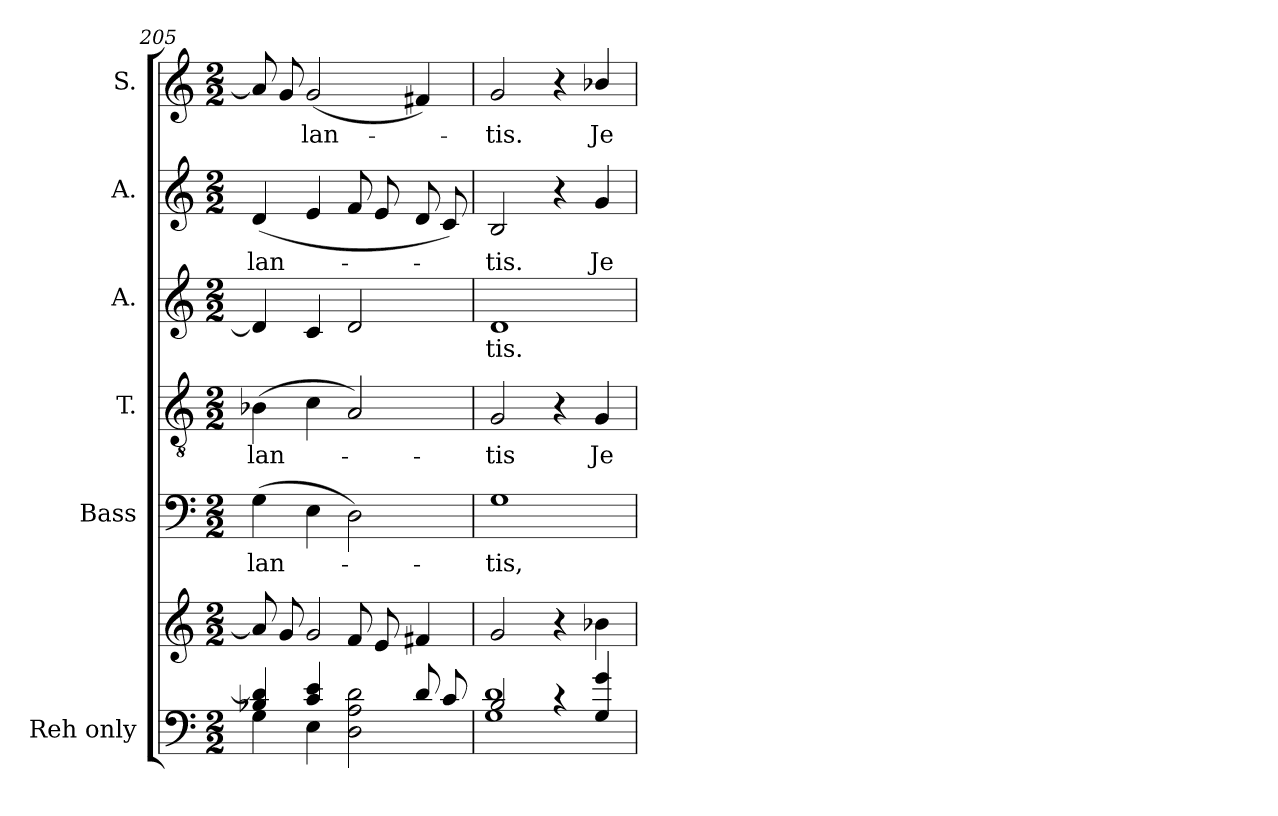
**kern	**kern	**kern	**text	**kern	**text	**kern	**text	**kern	**text	**kern	**text
*part6	*part6	*part5	*part5	*part4	*part4	*part3	*part3	*part2	*part2	*part1	*part1
*staff7	*staff6	*staff5	*staff5	*staff4	*staff4	*staff3	*staff3	*staff2	*staff2	*staff1	*staff1
*I"Reh only	*	*I"Bass	*	*I"T.	*	*I"A.	*	*I"A.	*	*I"S.	*
*	*	*I'B.	*	*	*	*	*	*	*	*	*
*clefF4	*clefG2	*clefF4	*	*clefGv2	*	*clefG2	*	*clefG2	*	*clefG2	*
*	*	*	*	*	*	*ITrd7c12	*	*ITrd7c12	*	*	*
*k[]	*k[]	*k[]	*	*k[]	*	*k[]	*	*k[]	*	*k[]	*
*C:	*C:	*C:	*	*C:	*	*C:	*	*C:	*	*C:	*
*M2/2	*M2/2	*M2/2	*	*M2/2	*	*M2/2	*	*M2/2	*	*M2/2	*
=205	=205	=205	=205	=205	=205	=205	=205	=205	=205	=205	=205
*^	*^	*	*	*	*	*	*	*	*	*	*
!	!	!	!	!	!LO:LY:b	!	!LO:LY:b	!	!	!	!LO:LY:b	!	!
4B-X/ 4d/]	4G\	8a/]	2ryy	(>4G\	-lan-	(<4B-X\	-lan-	4D/]	.	(4D/	-lan-	8a/]	.
.	.	8g/	.	.	.	.	.	.	.	.	.	8g/	.
!	!	!	!	!	!	!	!	!	!	!	!	!	!LO:LY:b
4c/ 4e/	4E\	2g/	.	4E\	.	4c\	.	4C/	.	4E/	.	(2g/	-lan-
4ryy	2D\ 2A\ 2d\	.	8f/	2D\)	.	2A/)	.	2D/	.	8F/	.	.	.
.	.	.	8e/	.	.	.	.	.	.	8E/	.	.	.
8d/	.	4f#X/	4ryy	.	.	.	.	.	.	8D/	.	4f#X/)	.
8c/	.	.	.	.	.	.	.	.	.	8C/)	.	.	.
*	*	*v	*v	*	*	*	*	*	*	*	*	*	*
=206	=206	=206	=206	=206	=206	=206	=206	=206	=206	=206	=206	=206
!	!	!	!	!LO:LY:b	!	!LO:LY:b	!	!LO:LY:b	!	!LO:LY:b	!	!LO:LY:b
2B/	1G 1d	2g/	1G	-tis,	2G/	-tis	1D	-tis.	2BB/	-tis.	2g/	-tis.
4rc	.	4r	.	.	4r	.	.	.	4r	.	4r	.
!	!	!	!	!	!	!LO:LY:b	!	!	!	!LO:LY:b	!	!LO:LY:b
4G/ 4g/	.	4b-X\	.	.	4G/	Je-	.	.	4G/	Je-	4b-X/	Je-
*v	*v	*	*	*	*	*	*	*	*	*	*	*
=	=	=	=	=	=	=	=	=	=	=	=
*-	*-	*-	*-	*-	*-	*-	*-	*-	*-	*-	*-
